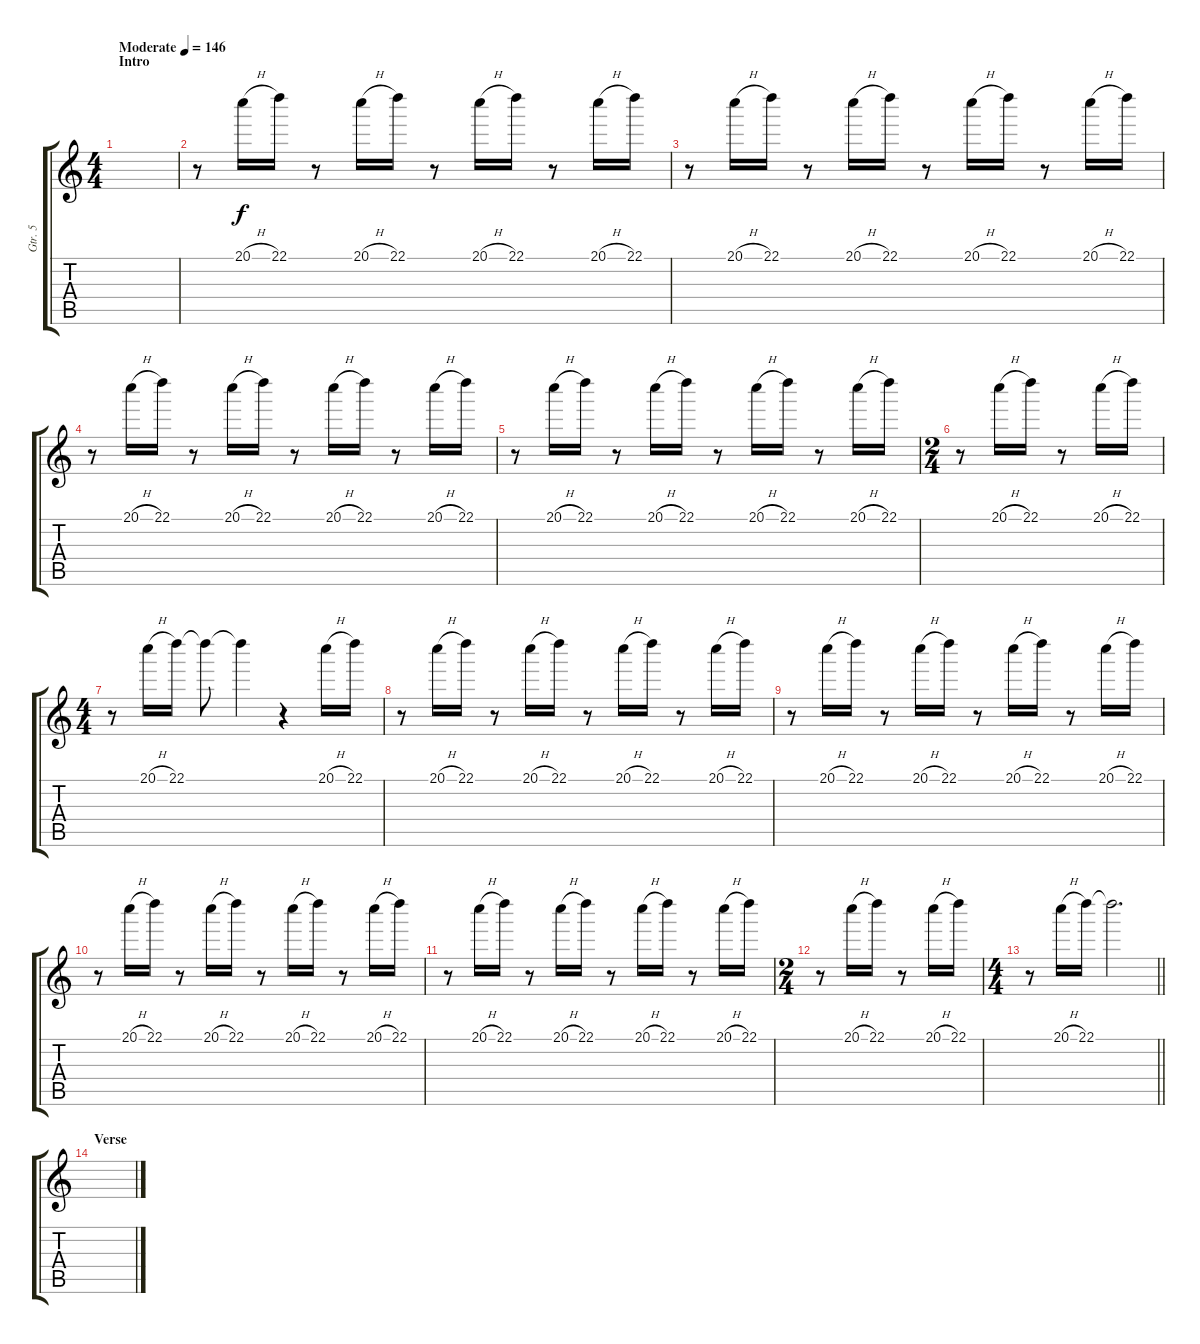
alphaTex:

\track ("Gtr. 5" "Gtr. 5") {instrument electricguitarclean}
\staff {score tabs}
\tuning (E4 B3 G3 D3 A2 E2) {hide}
\ts (4 4)
\section ("" "Intro")
\tempo (146 "Moderate")
\clef g2
\ks c
|
r.8 20.1{h}.16 22.1.16 r.8 20.1{h}.16 22.1.16 r.8 20.1{h}.16 22.1.16 r.8 20.1{h}.16 22.1.16 |
r.8 20.1{h}.16 22.1.16 r.8 20.1{h}.16 22.1.16 r.8 20.1{h}.16 22.1.16 r.8 20.1{h}.16 22.1.16 |
r.8 20.1{h}.16 22.1.16 r.8 20.1{h}.16 22.1.16 r.8 20.1{h}.16 22.1.16 r.8 20.1{h}.16 22.1.16 |
r.8 20.1{h}.16 22.1.16 r.8 20.1{h}.16 22.1.16 r.8 20.1{h}.16 22.1.16 r.8 20.1{h}.16 22.1.16 |
\ts (2 4)
r.8 20.1{h}.16 22.1.16 r.8 20.1{h}.16 22.1.16 |
\ts (4 4)
r.8 20.1{h}.16 22.1.16 22.1{t}.8 22.1{t}.4 r.4 20.1{h}.16 22.1.16 |
r.8 20.1{h}.16 22.1.16 r.8 20.1{h}.16 22.1.16 r.8 20.1{h}.16 22.1.16 r.8 20.1{h}.16 22.1.16 |
r.8 20.1{h}.16 22.1.16 r.8 20.1{h}.16 22.1.16 r.8 20.1{h}.16 22.1.16 r.8 20.1{h}.16 22.1.16 |
r.8 20.1{h}.16 22.1.16 r.8 20.1{h}.16 22.1.16 r.8 20.1{h}.16 22.1.16 r.8 20.1{h}.16 22.1.16 |
r.8 20.1{h}.16 22.1.16 r.8 20.1{h}.16 22.1.16 r.8 20.1{h}.16 22.1.16 r.8 20.1{h}.16 22.1.16 |
\ts (2 4)
r.8 20.1{h}.16 22.1.16 r.8 20.1{h}.16 22.1.16 |
\ts (4 4)
\barLineRight lightlight
r.8 20.1{h}.16 22.1.16 22.1{t}.2{d} |
\section ("" "Verse")
